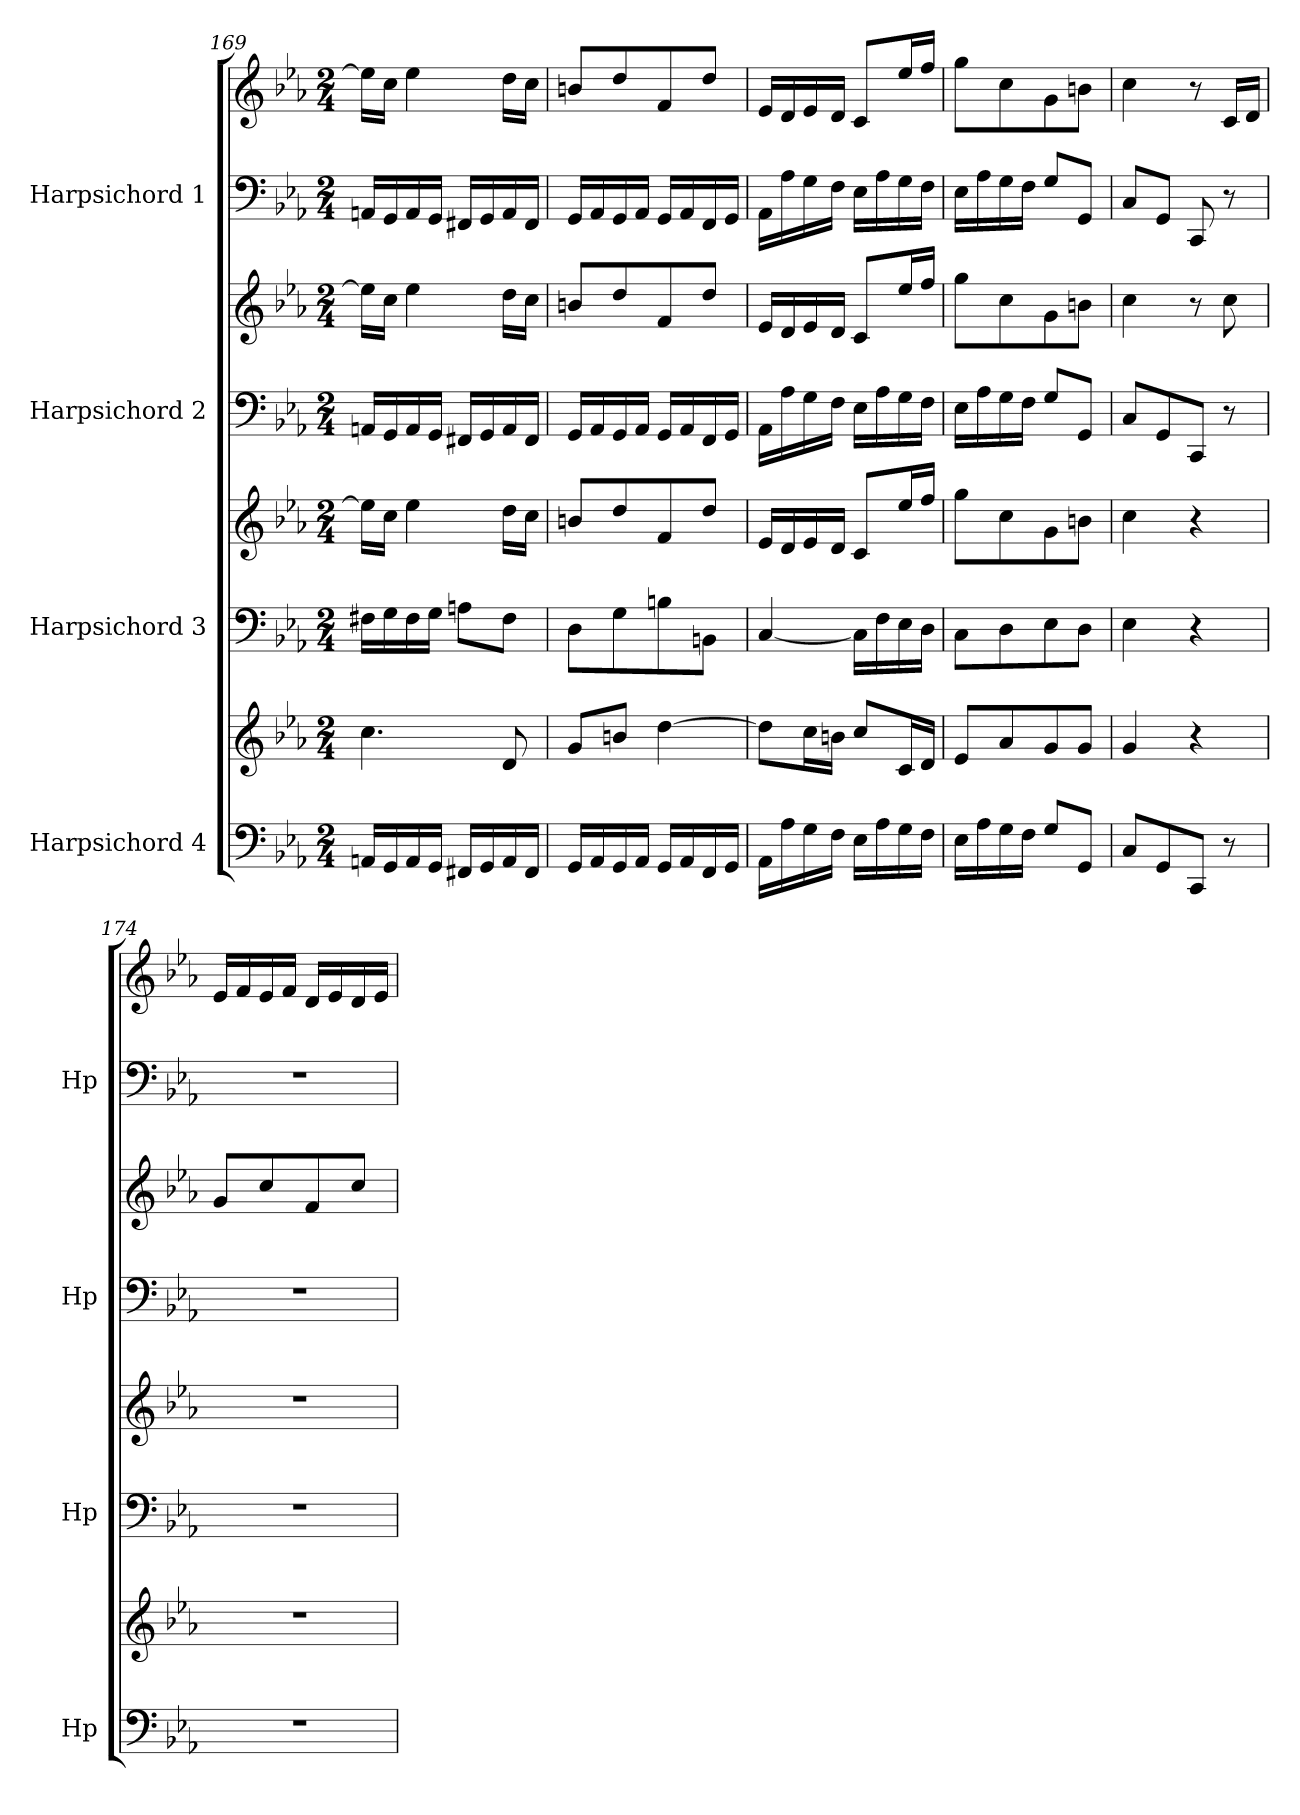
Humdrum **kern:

**kern	**kern	**kern	**kern	**kern	**kern	**kern	**kern
*part4	*part4	*part3	*part3	*part2	*part2	*part1	*part1
*staff8	*staff7	*staff6	*staff5	*staff4	*staff3	*staff2	*staff1
*I"Harpsichord 4	*	*I"Harpsichord 3	*	*I"Harpsichord 2	*	*I"Harpsichord 1	*
*I'Hp	*	*I'Hp	*	*I'Hp	*	*I'Hp	*
*clefF4	*clefG2	*clefF4	*clefG2	*clefF4	*clefG2	*clefF4	*clefG2
*k[b-e-a-]	*k[b-e-a-]	*k[b-e-a-]	*k[b-e-a-]	*k[b-e-a-]	*k[b-e-a-]	*k[b-e-a-]	*k[b-e-a-]
*M2/4	*M2/4	*M2/4	*M2/4	*M2/4	*M2/4	*M2/4	*M2/4
=169	=169	=169	=169	=169	=169	=169	=169
16AAn/LL	4.cc\	16F#X\LL	16ee-\LL]	16AAn/LL	16ee-\LL]	16AAn/LL	16ee-\LL]
16GG/	.	16G\	16cc\JJ	16GG/	16cc\JJ	16GG/	16cc\JJ
16AA/	.	16F#\	4ee-\	16AA/	4ee-\	16AA/	4ee-\
16GG/JJ	.	16G\JJ	.	16GG/JJ	.	16GG/JJ	.
16FF#X/LL	.	8An\L	.	16FF#X/LL	.	16FF#X/LL	.
16GG/	.	.	.	16GG/	.	16GG/	.
16AA/	8d/	8F#\J	16dd\LL	16AA/	16dd\LL	16AA/	16dd\LL
16FF#/JJ	.	.	16cc\JJ	16FF#/JJ	16cc\JJ	16FF#/JJ	16cc\JJ
!!LO:PB:g=z
=170	=170	=170	=170	=170	=170	=170	=170
16GG/LL	8g/L	8D\L	8bn/L	16GG/LL	8bn/L	16GG/LL	8bn/L
16AA-/	.	.	.	16AA-/	.	16AA-/	.
16GG/	8bn/J	8G\	8dd/	16GG/	8dd/	16GG/	8dd/
16AA-/JJ	.	.	.	16AA-/JJ	.	16AA-/JJ	.
16GG/LL	[4dd\	8Bn\	8f/	16GG/LL	8f/	16GG/LL	8f/
16AA-/	.	.	.	16AA-/	.	16AA-/	.
16FF/	.	8BBn\J	8dd/J	16FF/	8dd/J	16FF/	8dd/J
16GG/JJ	.	.	.	16GG/JJ	.	16GG/JJ	.
=171	=171	=171	=171	=171	=171	=171	=171
16AA-\LL	8dd\L]	[4C/	16e-/LL	16AA-\LL	16e-/LL	16AA-\LL	16e-/LL
16A-\	.	.	16d/	16A-\	16d/	16A-\	16d/
16G\	16cc\L	.	16e-/	16G\	16e-/	16G\	16e-/
16F\JJ	16bn\JJ	.	16d/JJ	16F\JJ	16d/JJ	16F\JJ	16d/JJ
16E-\LL	8cc/L	16C\LL]	8c/L	16E-\LL	8c/L	16E-\LL	8c/L
16A-\	.	16F\	.	16A-\	.	16A-\	.
16G\	16c/L	16E-\	16ee-/L	16G\	16ee-/L	16G\	16ee-/L
16F\JJ	16d/JJ	16D\JJ	16ff/JJ	16F\JJ	16ff/JJ	16F\JJ	16ff/JJ
=172	=172	=172	=172	=172	=172	=172	=172
16E-\LL	8e-/L	8C\L	8gg\L	16E-\LL	8gg\L	16E-\LL	8gg\L
16A-\	.	.	.	16A-\	.	16A-\	.
16G\	8a-/	8D\	8cc\	16G\	8cc\	16G\	8cc\
16F\JJ	.	.	.	16F\JJ	.	16F\JJ	.
8G/L	8g/	8E-\	8g\	8G/L	8g\	8G/L	8g\
8GG/J	8g/J	8D\J	8bn\J	8GG/J	8bn\J	8GG/J	8bn\J
=173	=173	=173	=173	=173	=173	=173	=173
8C/L	4g/	4E-\	4cc\	8C/L	4cc\	8C/L	4cc\
8GG/	.	.	.	8GG/	.	8GG/J	.
8CC/J	4r	4r	4r	8CC/J	8r	8CC/	8r
8r	.	.	.	8r	8cc\	8r	16c/LL
.	.	.	.	.	.	.	16d/JJ
=174	=174	=174	=174	=174	=174	=174	=174
2r	2r	2r	2r	2r	8g/L	2r	16e-/LL
.	.	.	.	.	.	.	16f/
.	.	.	.	.	8cc/	.	16e-/
.	.	.	.	.	.	.	16f/JJ
.	.	.	.	.	8f/	.	16d/LL
.	.	.	.	.	.	.	16e-/
.	.	.	.	.	8cc/J	.	16d/
.	.	.	.	.	.	.	16e-/JJ
=	=	=	=	=	=	=	=
*-	*-	*-	*-	*-	*-	*-	*-
